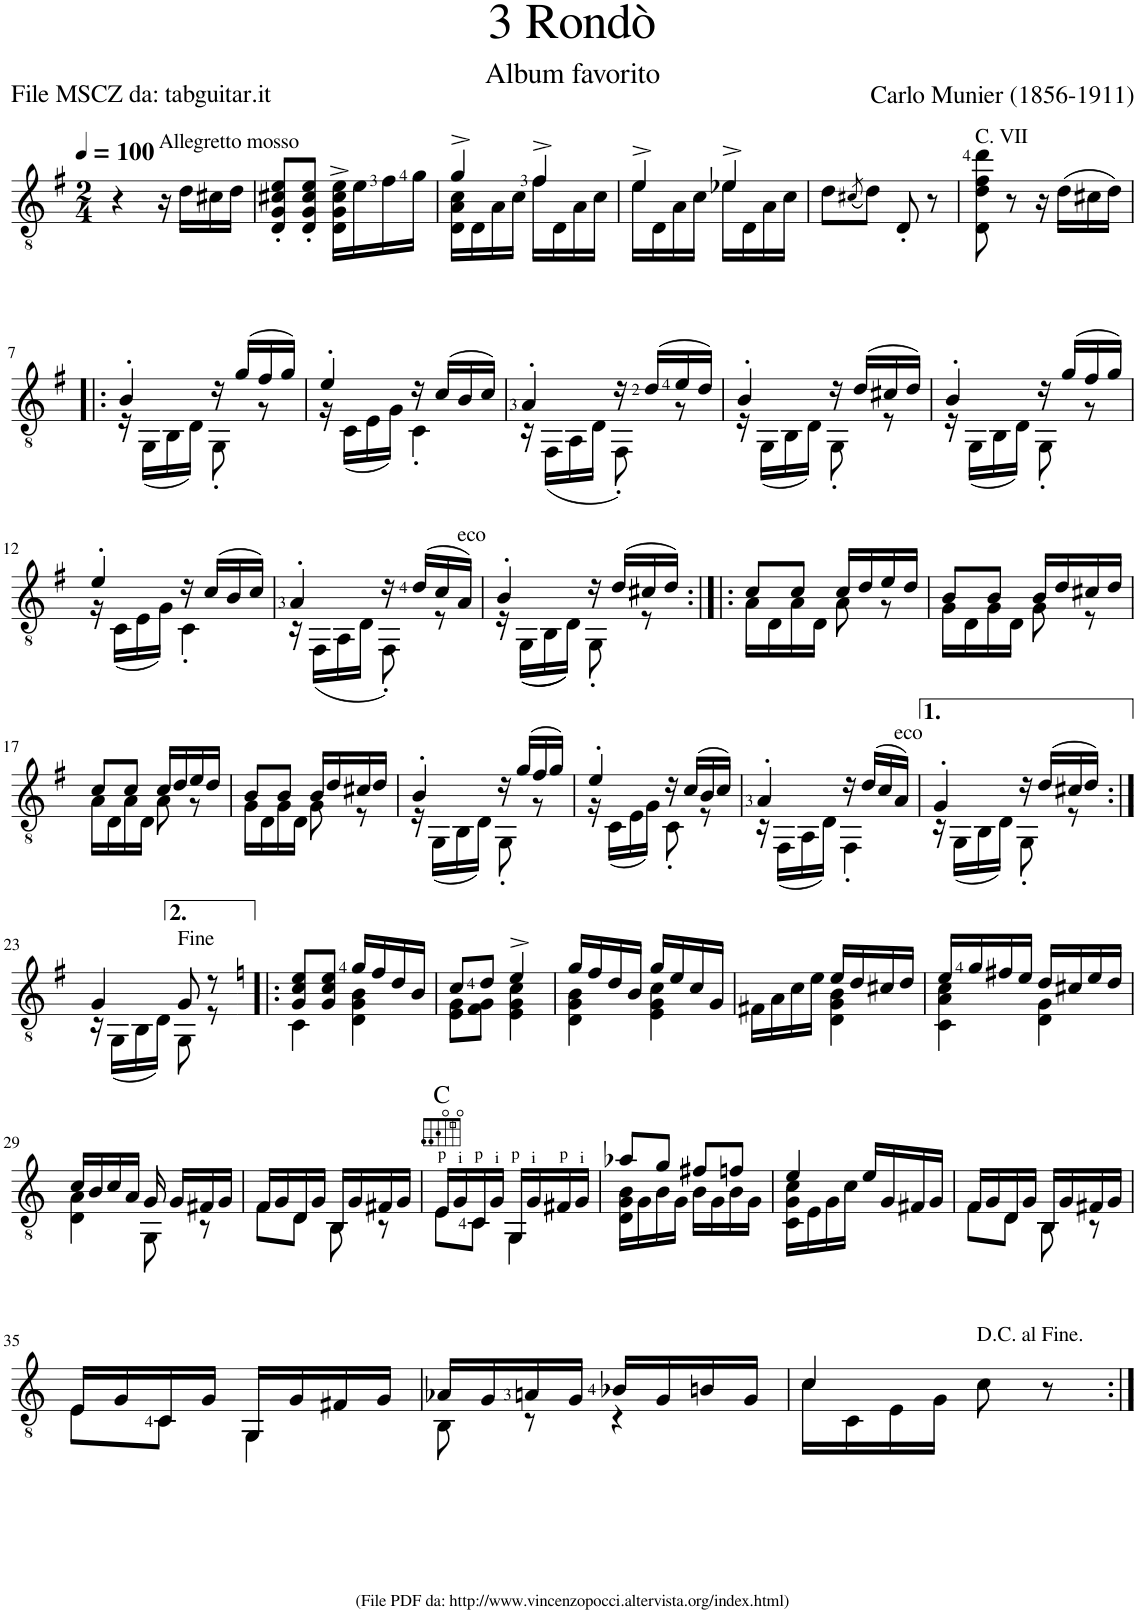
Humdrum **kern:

**kern	**harte
*part1	*part1
*staff1	*
*I"Guitar	*
*I'Guit.	*
*clefGv2	*
*k[f#]	*
*M2/4	*
*MM100	*
=1	=1
4r	.
!LO:TX:a:t=Allegretto mosso	!
16r	.
16d\LL	.
16c#X\	.
16d\JJ	.
=2	=2
8D/' 8G/' 8c#X/' 8e/'L	.
8D/' 8G/' 8c#/' 8e/'J	.
16D\^ 16G\^ 16c#\^ 16e\^LL	.
16e\	.
16f#\	.
16g\JJ	.
=3	=3
*^	*
4g^/	16D\ 16A\ 16c\LL	.
.	16D\	.
.	16A\	.
.	16c\JJ	.
4f#^/	16f#\LL	.
.	16D\	.
.	16A\	.
.	16c\JJ	.
=4	=4	=4
4e^/	16e\LL	.
.	16D\	.
.	16A\	.
.	16c\JJ	.
4e-X^/	16e-\LL	.
.	16D\	.
.	16A\	.
.	16c\JJ	.
*v	*v	*
=5	=5
8d\L	.
(8qc#X/	.
8d\J)	.
8D'/	.
8r	.
=6	=6
!LO:TX:a:t=C. VII	!
8D\ 8d\ 8f#\ 8dd\	.
8r	.
16r	.
(16d\LL	.
16c#X\	.
16d\JJ)	.
!!LO:LB:g=z
=7!|:	=7!|:
*^	*
4B'/	16r	.
.	(16GG\LL	.
.	16BB\	.
.	16D\JJ)	.
16r	8GG'\	.
(16g/LL	.	.
16f#/	8r	.
16g/JJ)	.	.
=8	=8	=8
4e'/	16r	.
.	(16C\LL	.
.	16E\	.
.	16G\JJ)	.
16r	4C'\	.
(16c/LL	.	.
16B/	.	.
16c/JJ)	.	.
=9	=9	=9
4A'/	16r	.
.	(16FF#\LL	.
.	16AA\	.
.	16D\JJ	.
16r	8FF#'\)	.
(16d/LL	.	.
16e/	8r	.
16d/JJ)	.	.
=10	=10	=10
4B'/	16r	.
.	(16GG\LL	.
.	16BB\	.
.	16D\JJ)	.
16r	8GG'\	.
(16d/LL	.	.
16c#X/	8r	.
16d/JJ)	.	.
=11	=11	=11
4B'/	16r	.
.	(16GG\LL	.
.	16BB\	.
.	16D\JJ)	.
16r	8GG'\	.
(16g/LL	.	.
16f#/	8r	.
16g/JJ)	.	.
!!LO:LB:g=z	!!
=12	=12	=12
4e'/	16r	.
.	(16C\LL	.
.	16E\	.
.	16G\JJ)	.
16r	4C'\	.
(16c/LL	.	.
16B/	.	.
16c/JJ)	.	.
=13	=13	=13
4A'/	16r	.
.	(16FF#\LL	.
.	16AA\	.
.	16D\JJ	.
16r	8FF#'\)	.
(16d/LL	.	.
16c/	8r	.
!LO:TX:a:t=eco	!	!
16A/JJ)	.	.
=14	=14	=14
4B'/	16r	.
.	((16GG\LL	.
.	16BB\	.
.	16D\JJ))	.
16r	8GG'\	.
(16d/LL	.	.
16c#X/	8r	.
16d/JJ)	.	.
=15:|!|:	=15:|!|:	=15:|!|:
8c/L	16A\LL	.
.	16D\	.
8c/J	16A\	.
.	16D\JJ	.
16c/LL	8A\	.
16d/	.	.
16e/	8r	.
16d/JJ	.	.
=16	=16	=16
8B/L	16G\LL	.
.	16D\	.
8B/J	16G\	.
.	16D\JJ	.
16B/LL	8G\	.
16d/	.	.
16c#X/	8r	.
16d/JJ	.	.
!!LO:LB:g=z	!!
=17	=17	=17
8c/L	16A\LL	.
.	16D\	.
8c/J	16A\	.
.	16D\JJ	.
16c/LL	8A\	.
16d/	.	.
16e/	8r	.
16d/JJ	.	.
=18	=18	=18
8B/L	16G\LL	.
.	16D\	.
8B/J	16G\	.
.	16D\JJ	.
16B/LL	8G\	.
16d/	.	.
16c#X/	8r	.
16d/JJ	.	.
=19	=19	=19
4B'/	16r	.
.	(16GG\LL	.
.	16BB\	.
.	16D\JJ)	.
16r	8GG'\	.
(16g/LL	.	.
16f#/	8r	.
16g/JJ)	.	.
=20	=20	=20
4e'/	16r	.
.	(16C\LL	.
.	16E\	.
.	16G\JJ)	.
16r	8C'\	.
(16c/LL	.	.
16B/	8r	.
16c/JJ)	.	.
=21	=21	=21
4A'/	16r	.
.	(16FF#\LL	.
.	16AA\	.
.	16D\JJ)	.
16r	4FF#'\	.
(16d/LL	.	.
16c/	.	.
!LO:TX:a:t=eco	!	!
16A/JJ)	.	.
=22	=22	=22
4G'/	16r	.
.	(16GG\LL	.
.	16BB\	.
.	16D\JJ)	.
16r	8GG'\	.
(16d/LL	.	.
16c#X/	8r	.
16d/JJ)	.	.
!!LO:LB:g=z	!!
=23:|!	=23:|!	=23:|!
4G/	16r	.
.	(16GG\LL	.
.	16BB\	.
.	16D\JJ)	.
8G/	8GG\	.
8r	8r	.
=24!|:	=24!|:	=24!|:
*k[]	*	*
8G/ 8c/ 8e/L	4C\	.
8G/ 8c/ 8e/J	.	.
16g/LL	4D\ 4G\ 4B\	.
16f/	.	.
16d/	.	.
16B/JJ	.	.
=25	=25	=25
8c/L	8E\ 8G\L	.
8d/J	8F\ 8G\J	.
4e^/	4E\ 4G\ 4c\	.
=26	=26	=26
16g/LL	4D\ 4G\ 4B\	.
16f/	.	.
16d/	.	.
16B/JJ	.	.
16g/LL	4E\ 4G\ 4c\	.
16e/	.	.
16c/	.	.
16G/JJ	.	.
=27	=27	=27
16F#X\LL	4ryy	.
16A\	.	.
16c\	.	.
16e\JJ	.	.
16e/LL	4D\ 4G\ 4B\	.
16d/	.	.
16c#X/	.	.
16d/JJ	.	.
=28	=28	=28
16e/LL	4C\ 4A\ 4c\	.
16g/	.	.
16f#X/	.	.
16e/JJ	.	.
16d/LL	4D\ 4G\	.
16c#X/	.	.
16e/	.	.
16d/JJ	.	.
!!LO:LB:g=z	!!
=29	=29	=29
16c/LL	4D\ 4A\	.
16B/	.	.
16c/	.	.
16A/JJ	.	.
16G/	8GG\	.
16G/LL	.	.
16F#X/	8r	.
16G/JJ	.	.
=30	=30	=30
16F/LL	8F\L	.
16G/	.	.
16D/	8D\J	.
16G/JJ	.	.
16BB/LL	8BB\	.
16G/	.	.
16F#X/	8r	.
16G/JJ	.	.
=31	=31	=31
16E/LL	8E\L	C:maj
16G/	.	.
16C/	8C\J	.
16G/JJ	.	.
16GG/LL	4GG\	.
16G/	.	.
16F#X/	.	.
16G/JJ	.	.
=32	=32	=32
8a-X/L	16D\ 16G\ 16B\LL	.
.	16G\	.
8g/J	16B\	.
.	16G\JJ	.
8f#X/L	16B\LL	.
.	16G\	.
8fn/J	16B\	.
.	16G\JJ	.
=33	=33	=33
4e/	16C\ 16G\ 16c\LL	.
.	16E\	.
.	16G\	.
.	16c\JJ	.
16e/LL	4ryy	.
16G/	.	.
16F#X/	.	.
16G/JJ	.	.
=34	=34	=34
16F/LL	8F\L	.
16G/	.	.
16D/	8D\J	.
16G/JJ	.	.
16BB/LL	8BB\	.
16G/	.	.
16F#X/	8r	.
16G/JJ	.	.
!!LO:LB:g=z	!!
=35	=35	=35
16E/LL	8E\L	.
16G/	.	.
16C/	8C\J	.
16G/JJ	.	.
16GG/LL	4GG\	.
16G/	.	.
16F#X/	.	.
16G/JJ	.	.
=36	=36	=36
16A-X/LL	8BB\	.
16G/	.	.
16An/	8r	.
16G/JJ	.	.
16B-X/LL	4r	.
16G/	.	.
16Bn/	.	.
16G/JJ	.	.
=37	=37	=37
4c/	16c\LL	.
.	16C\	.
.	16E\	.
.	16G\JJ	.
8c\	4ryy	.
8r	.	.
*v	*v	*
=:|!	=:|!
*-	*-
